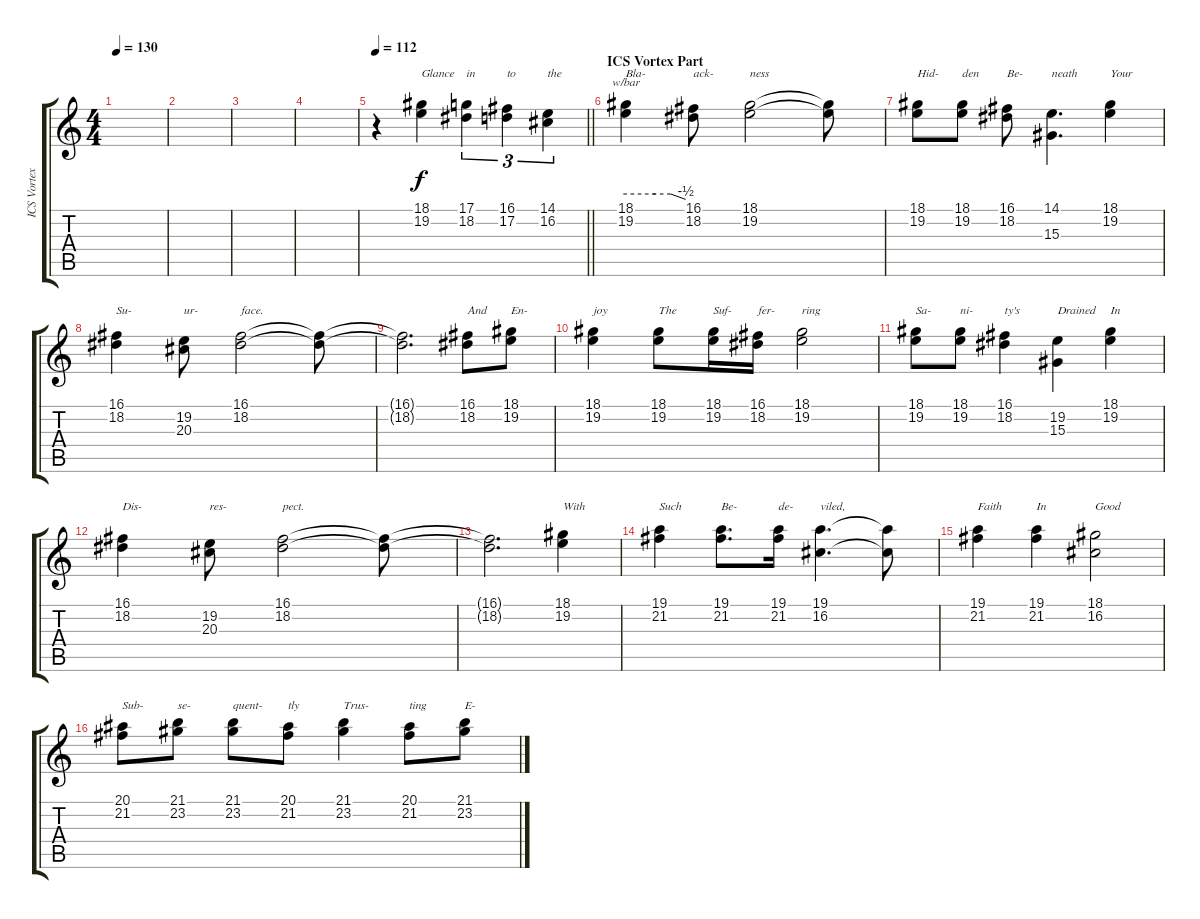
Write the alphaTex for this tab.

\track ("ICS Vortex - Vocals" "ICS Vortex") {instrument pad4choir}
\staff {score tabs}
\tuning (D4 A3 F3 C3 G2 D2) {hide}
\ts (4 4)
\tempo 130
\clef g2
\ks c
|
|
|
|
\tempo 112
\barLineRight lightlight
r.4 (18.1 19.2).4{txt "Glance"} (17.1 18.2).4{tu (3 2) txt "in"} (16.1 17.2).4{tu (3 2) txt "to"} (14.1 16.2).4{tu (3 2) txt "the"} |
\section ("" "ICS Vortex Part")
(18.1 19.2).4{tbe (custom default 0 0 30 0 45 0 60 -2) txt "Bla-"} (16.1 18.2).8{txt "ack-"} (18.1 19.2).2{txt "ness"} (18.1{t} 19.2{t}).8 |
(18.1 19.2).8{txt "Hid-"} (18.1 19.2).8{txt "den"} (16.1 18.2).8{txt "Be-"} (14.1 15.3).4{d txt "neath"} (18.1 19.2).4{txt "Your"} |
(16.1 18.2).4{txt "Su-"} (19.2 20.3).8{txt "ur-"} (16.1 18.2).2{txt "face."} (16.1{t} 18.2{t}).8 |
(16.1{t} 18.2{t}).2{d} (16.1 18.2).8{txt "And"} (18.1 19.2).8{txt "En-"} |
(18.1 19.2).4{txt "joy"} (18.1 19.2).8{txt "The"} (18.1 19.2).16{txt "Suf-"} (16.1 18.2).16{txt "fer-"} (18.1 19.2).2{txt "ring"} |
(18.1 19.2).8{txt "Sa-"} (18.1 19.2).8{txt "ni-"} (16.1 18.2).4{txt "ty's"} (19.2 15.3).4{txt "Drained"} (18.1 19.2).4{txt "In"} |
(16.1 18.2).4{txt "Dis-"} (19.2 20.3).8{txt "res-"} (16.1 18.2).2{txt "pect."} (16.1{t} 18.2{t}).8 |
(16.1{t} 18.2{t}).2{d} (18.1 19.2).4{txt "With"} |
(19.1 21.2).4{txt "Such"} (19.1 21.2).8{d txt "Be-"} (19.1 21.2).16{txt "de-"} (19.1 16.2).4{d txt "viled,"} (19.1{t} 16.2{t}).8 |
(19.1 21.2).4{txt "Faith"} (19.1 21.2).4{txt "In"} (18.1 16.2).2{txt "Good"} |
(20.1 21.2).8{txt "Sub-"} (21.1 23.2).8{txt "se-"} (21.1 23.2).8{txt "quent-"} (20.1 21.2).8{txt "tly"} (21.1 23.2).4{txt "Trus-"} (20.1 21.2).8{txt "ting"} (21.1 23.2).8{txt "E-"}
